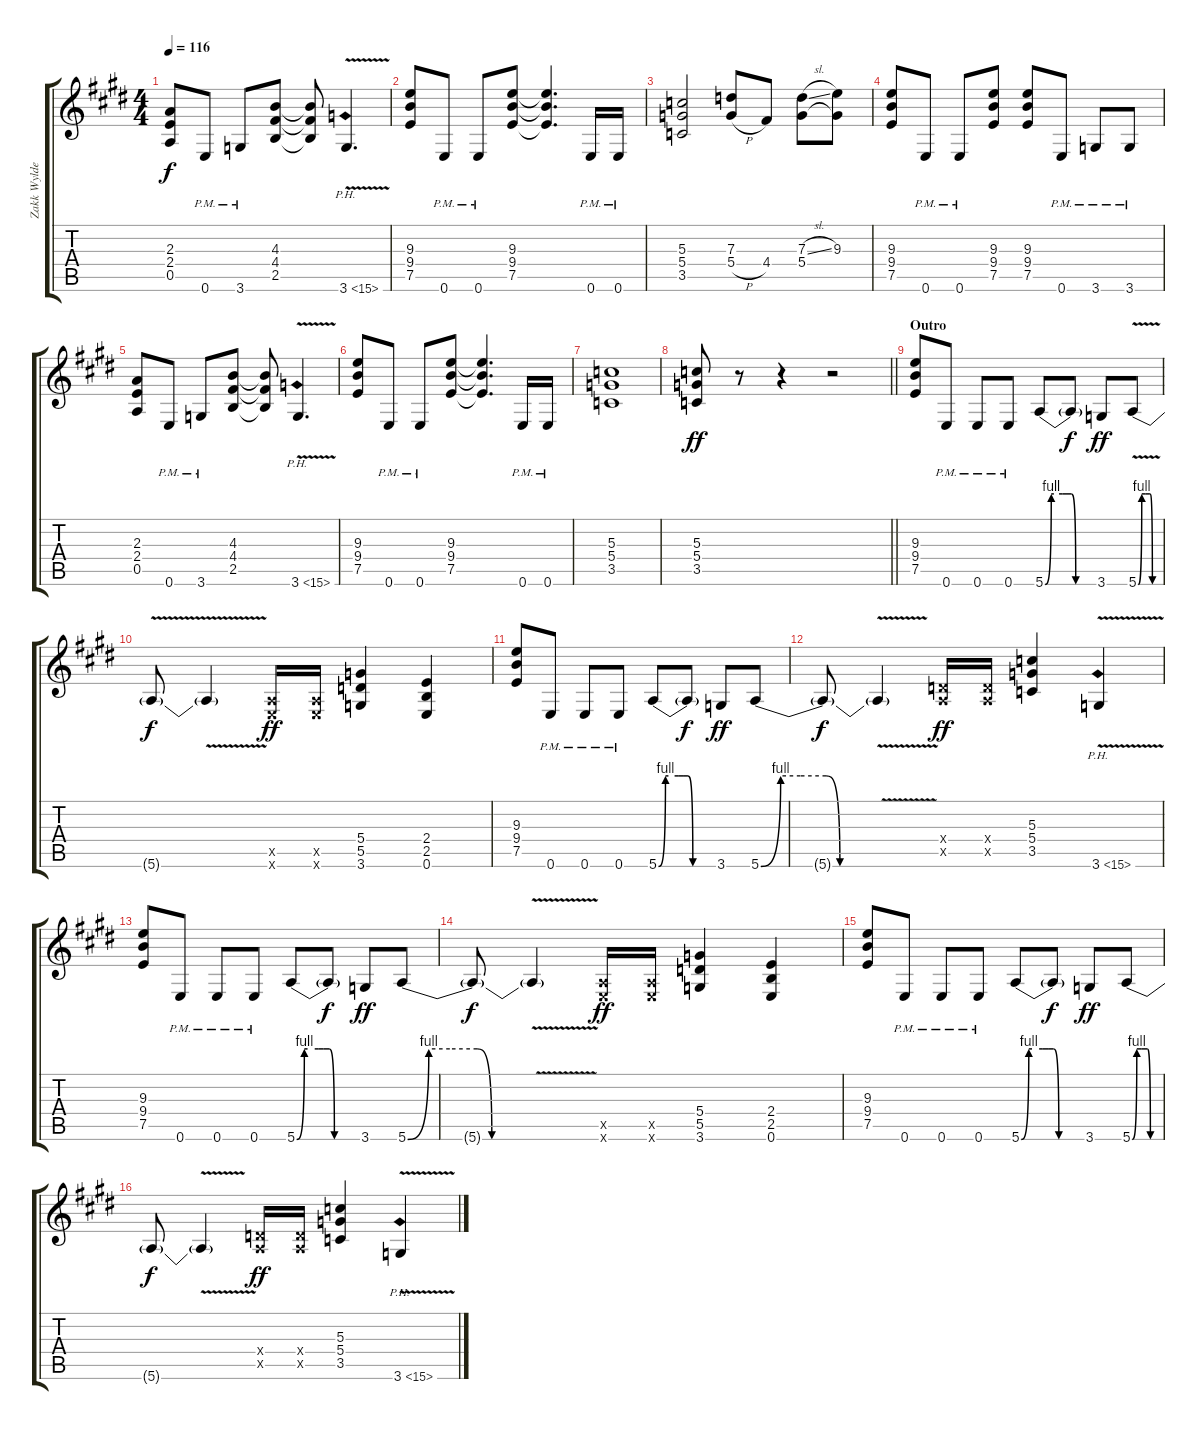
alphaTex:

\track ("Zakk Wylde (Solo)" "Zakk Wylde") {instrument overdrivenguitar}
\staff {score tabs}
\tuning (E4 B3 G3 D3 A2 E2) {hide}
\ts (4 4)
\tempo 116
\clef g2
\ks e
(2.3 2.4 0.5).8{dy f} 0.6{pm}.8 3.6{pm}.8 (4.3 4.4 2.5).8 (4.3{t} 4.4{t} 2.5{t}).8 3.6{ph 12 v}.4{d} |
(9.3 9.4 7.5).8 0.6{pm}.8 0.6{pm}.8 (9.3 9.4 7.5).8 (9.3{t} 9.4{t} 7.5{t}).4{d} 0.6{pm}.16 0.6{pm}.16 |
(5.3 5.4 3.5).2 (7.3 5.4{h}).8 4.4.8 (7.3{sl} 5.4).8 (9.3 5.4{t}).8 |
(9.3 9.4 7.5).8 0.6{pm}.8 0.6{pm}.8 (9.3 9.4 7.5).8 (9.3 9.4 7.5).8 0.6{pm}.8 3.6{pm}.8 3.6{pm}.8 |
(2.3 2.4 0.5).8 0.6{pm}.8 3.6{pm}.8 (4.3 4.4 2.5).8 (4.3{t} 4.4{t} 2.5{t}).8 3.6{ph 12 v}.4{d} |
(9.3 9.4 7.5).8 0.6{pm}.8 0.6{pm}.8 (9.3 9.4 7.5).8 (9.3{t} 9.4{t} 7.5{t}).4{d} 0.6{pm}.16 0.6{pm}.16 |
(5.3 5.4 3.5).1 |
\barLineRight lightlight
(5.3 5.4 3.5).8{dy ff} r.8 r.4 r.2 |
\section ("" "Outro")
(9.3 9.4 7.5).8 0.6{pm}.8 0.6{pm}.8 0.6{pm}.8 5.6{be (custom 0 0 7 4 10 4 20 4 25 4 30 4 35 0 60 0)}.8 5.6{t}.8{dy f} 3.6.8{dy ff} 5.6{be (custom 0 0 10 4 20 4 33 4 40 0 45 0 60 0) v}.8 |
5.6{t}.8{dy f} 5.6{v t}.4 (0.5{x} 0.6{x}).16{dy ff} (0.5{x} 0.6{x}).16 (5.4 5.5 3.6).4 (2.4 2.5 0.6).4 |
(9.3 9.4 7.5).8 0.6{pm}.8 0.6{pm}.8 0.6{pm}.8 5.6{be (custom 0 0 7 4 10 4 20 4 25 4 30 4 35 0 60 0)}.8 5.6{t}.8{dy f} 3.6.8{dy ff} 5.6{be (custom 0 0 10 4 20 4 33 4 40 0 45 0 60 0)}.8 |
5.6{t}.8{dy f} 5.6{v t}.4 (0.4{x} 0.5{x}).16{dy ff} (0.4{x} 0.5{x}).16 (5.3 5.4 3.5).4 3.6{ph 12 v}.4 |
(9.3 9.4 7.5).8 0.6{pm}.8 0.6{pm}.8 0.6{pm}.8 5.6{be (custom 0 0 7 4 10 4 20 4 25 4 30 4 35 0 60 0)}.8 5.6{t}.8{dy f} 3.6.8{dy ff} 5.6{be (custom 0 0 10 4 20 4 33 4 40 0 45 0 60 0)}.8 |
5.6{t}.8{dy f} 5.6{v t}.4 (0.5{x} 0.6{x}).16{dy ff} (0.5{x} 0.6{x}).16 (5.4 5.5 3.6).4 (2.4 2.5 0.6).4 |
(9.3 9.4 7.5).8 0.6{pm}.8 0.6{pm}.8 0.6{pm}.8 5.6{be (custom 0 0 7 4 10 4 20 4 25 4 30 4 35 0 60 0)}.8 5.6{t}.8{dy f} 3.6.8{dy ff} 5.6{be (custom 0 0 10 4 20 4 33 4 40 0 45 0 60 0)}.8 |
5.6{t}.8{dy f} 5.6{v t}.4 (0.4{x} 0.5{x}).16{dy ff} (0.4{x} 0.5{x}).16 (5.3 5.4 3.5).4 3.6{ph 12 v}.4
